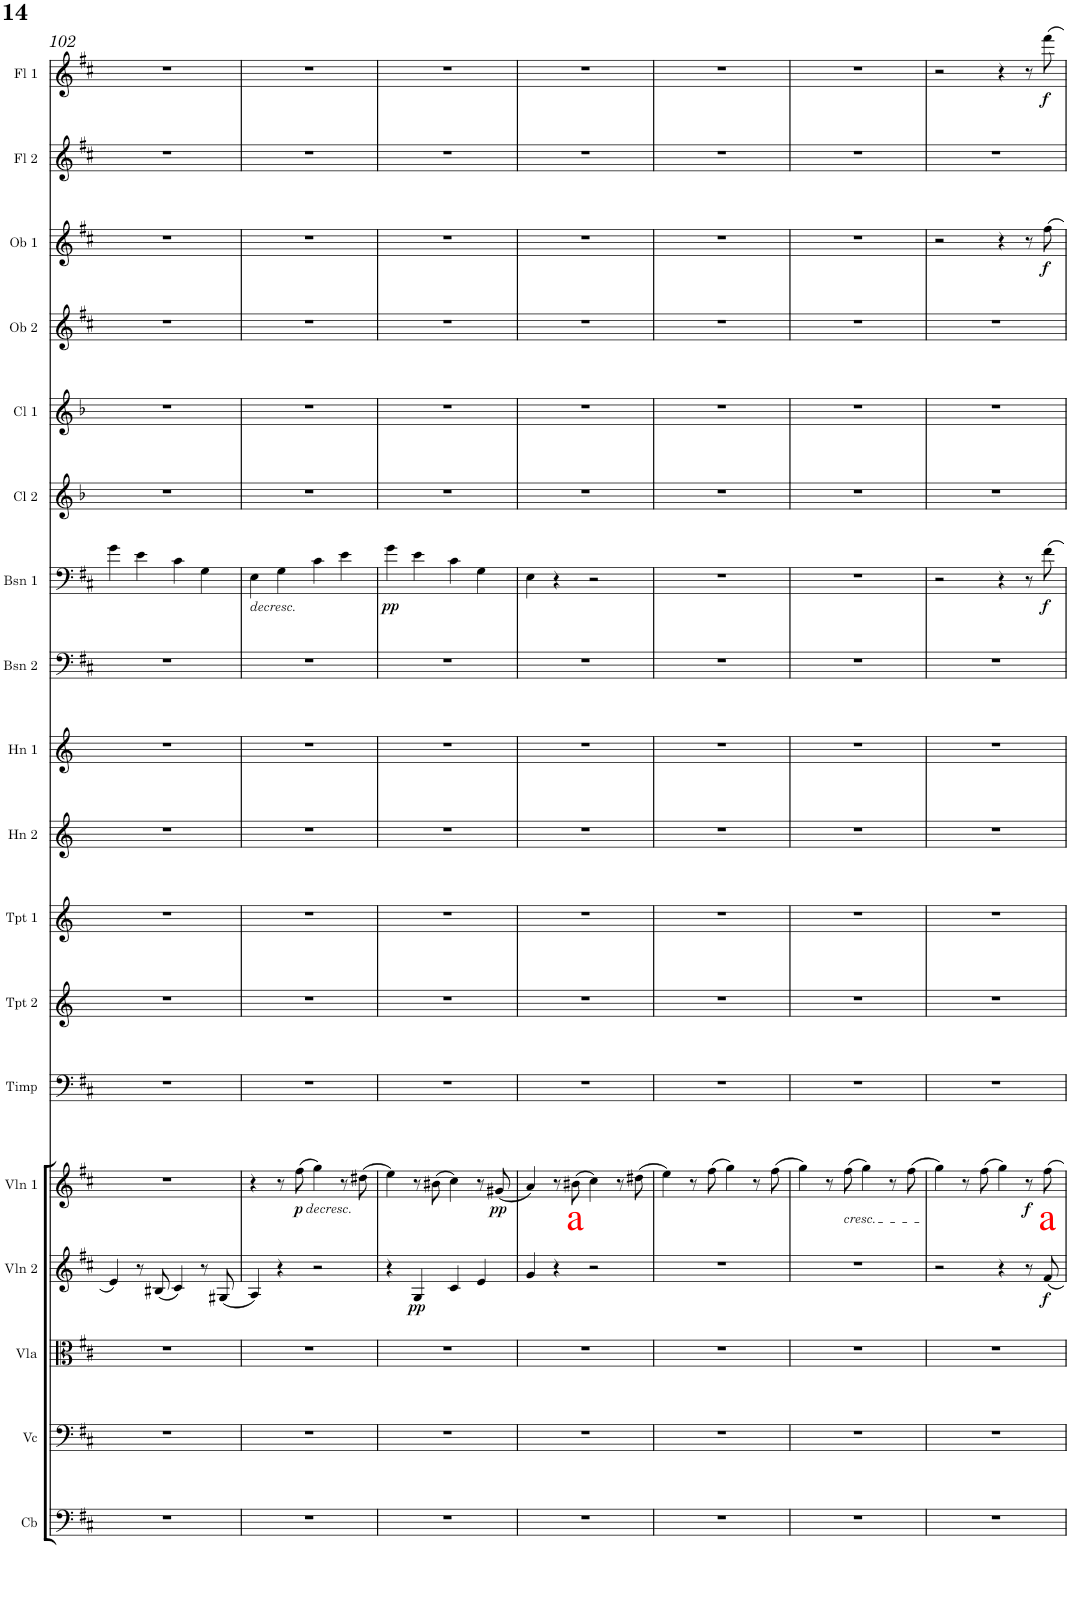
**kern	**kern	**kern	**kern	**dynam	**kern	**text	**dynam	**kern	**kern	**kern	**kern	**kern	**kern	**kern	**dynam	**kern	**kern	**kern	**kern	**dynam	**kern	**kern	**dynam
*part18	*part17	*part16	*part15	*part15	*part14	*part14	*part14	*part13	*part12	*part11	*part10	*part9	*part8	*part7	*part7	*part6	*part5	*part4	*part3	*part3	*part2	*part1	*part1
*staff18	*staff17	*staff16	*staff15	*staff15	*staff14	*staff14	*staff14	*staff13	*staff12	*staff11	*staff10	*staff9	*staff8	*staff7	*staff7	*staff6	*staff5	*staff4	*staff3	*staff3	*staff2	*staff1	*staff1
*I"Contrabass	*I"Violoncello	*I"Viola	*I"Violin 2	*	*I"Violin 1	*	*	*I"Timpani	*I"D Trumpet 2	*I"D Trumpet 1	*I"D Horn 2	*I"D Horn 1	*I"Bassoon 2	*I"Bassoon 1	*	*I"A Clarinet 2	*I"A Clarinet 1	*I"Oboe 2	*I"Oboe 1	*	*I"Flute 2	*I"Flute 1	*
*I'Cb	*I'Vc	*I'Vla	*I'Vln 2	*	*I'Vln 1	*	*	*I'Timp	*I'Tpt 2	*I'Tpt 1	*I'Hn 2	*I'Hn 1	*I'Bsn 2	*I'Bsn 1	*	*I'Cl 2	*I'Cl 1	*I'Ob 2	*I'Ob 1	*	*I'Fl 2	*I'Fl 1	*
!!LO:PB:g=z
*clefF4	*clefF4	*clefC3	*clefG2	*	*clefG2	*	*	*clefF4	*clefG2	*clefG2	*clefG2	*clefG2	*clefF4	*clefF4	*	*clefG2	*clefG2	*clefG2	*clefG2	*	*clefG2	*clefG2	*
*Trd7c12	*	*	*	*	*	*	*	*	*Trd-1c-2	*Trd-1c-2	*Trd6c10	*Trd6c10	*	*	*	*Trd2c3	*Trd2c3	*	*	*	*	*	*
*k[f#c#]	*k[f#c#]	*k[f#c#]	*k[f#c#]	*	*k[f#c#]	*	*	*k[f#c#]	*k[]	*k[]	*k[]	*k[]	*k[f#c#]	*k[f#c#]	*	*k[b-]	*k[b-]	*k[f#c#]	*k[f#c#]	*	*k[f#c#]	*k[f#c#]	*
*M2/2	*M2/2	*M2/2	*M2/2	*	*M2/2	*	*	*M2/2	*M2/2	*M2/2	*M2/2	*M2/2	*M2/2	*M2/2	*	*M2/2	*M2/2	*M2/2	*M2/2	*	*M2/2	*M2/2	*
*met(c|)	*met(c|)	*met(c|)	*met(c|)	*	*met(c|)	*	*	*met(c|)	*met(c|)	*met(c|)	*met(c|)	*met(c|)	*met(c|)	*met(c|)	*	*met(c|)	*met(c|)	*met(c|)	*met(c|)	*	*met(c|)	*met(c|)	*
=102	=102	=102	=102	=102	=102	=102	=102	=102	=102	=102	=102	=102	=102	=102	=102	=102	=102	=102	=102	=102	=102	=102	=102
1r	1r	1r	4e/	.	1r	.	.	1r	1r	1r	1r	1r	1r	4g\	.	1r	1r	1r	1r	.	1r	1r	.
.	.	.	8r	.	.	.	.	.	.	.	.	.	.	4e\	.	.	.	.	.	.	.	.	.
.	.	.	(8B#X/	.	.	.	.	.	.	.	.	.	.	.	.	.	.	.	.	.	.	.	.
.	.	.	4c#/)	.	.	.	.	.	.	.	.	.	.	4c#\	.	.	.	.	.	.	.	.	.
.	.	.	8r	.	.	.	.	.	.	.	.	.	.	4G\	.	.	.	.	.	.	.	.	.
.	.	.	(8G#X/	.	.	.	.	.	.	.	.	.	.	.	.	.	.	.	.	.	.	.	.
=103	=103	=103	=103	=103	=103	=103	=103	=103	=103	=103	=103	=103	=103	=103	=103	=103	=103	=103	=103	=103	=103	=103	=103
!	!	!	!	!	!	!	!	!	!	!	!	!	!	!LO:TX:b:i:t=decresc.	!	!	!	!	!	!	!	!	!
1r	1r	1r	4A/)	.	4r	.	.	1r	1r	1r	1r	1r	1r	4E\	.	1r	1r	1r	1r	.	1r	1r	.
.	.	.	4r	.	8r	.	.	.	.	.	.	.	.	4G\	.	.	.	.	.	.	.	.	.
!	!	!	!	!	!LO:TX:b:i:t=decresc.	!	!	!	!	!	!	!	!	!	!	!	!	!	!	!	!	!	!
!	!	!	!	!	!	!	!LO:DY:b	!	!	!	!	!	!	!	!	!	!	!	!	!	!	!	!
.	.	.	.	.	(8ff#\	.	p	.	.	.	.	.	.	.	.	.	.	.	.	.	.	.	.
.	.	.	2r	.	4gg\)	.	.	.	.	.	.	.	.	4c#\	.	.	.	.	.	.	.	.	.
.	.	.	.	.	8r	.	.	.	.	.	.	.	.	4e\	.	.	.	.	.	.	.	.	.
.	.	.	.	.	(8dd#X\	.	.	.	.	.	.	.	.	.	.	.	.	.	.	.	.	.	.
=104	=104	=104	=104	=104	=104	=104	=104	=104	=104	=104	=104	=104	=104	=104	=104	=104	=104	=104	=104	=104	=104	=104	=104
!	!	!	!	!	!	!	!	!	!	!	!	!	!	!	!LO:DY:b	!	!	!	!	!	!	!	!
1r	1r	1r	4r	.	4ee\)	.	.	1r	1r	1r	1r	1r	1r	4g\	pp	1r	1r	1r	1r	.	1r	1r	.
!	!	!	!	!LO:DY:b	!	!	!	!	!	!	!	!	!	!	!	!	!	!	!	!	!	!	!
.	.	.	4G/	pp	8r	.	.	.	.	.	.	.	.	4e\	.	.	.	.	.	.	.	.	.
.	.	.	.	.	(8b#X\	.	.	.	.	.	.	.	.	.	.	.	.	.	.	.	.	.	.
.	.	.	4c#/	.	4cc#\)	.	.	.	.	.	.	.	.	4c#\	.	.	.	.	.	.	.	.	.
.	.	.	4e/	.	8r	.	.	.	.	.	.	.	.	4G\	.	.	.	.	.	.	.	.	.
!	!	!	!	!	!	!	!LO:DY:b	!	!	!	!	!	!	!	!	!	!	!	!	!	!	!	!
.	.	.	.	.	(8g#X/	.	pp	.	.	.	.	.	.	.	.	.	.	.	.	.	.	.	.
=105	=105	=105	=105	=105	=105	=105	=105	=105	=105	=105	=105	=105	=105	=105	=105	=105	=105	=105	=105	=105	=105	=105	=105
1r	1r	1r	4g/	.	4a/)	.	.	1r	1r	1r	1r	1r	1r	4E\	.	1r	1r	1r	1r	.	1r	1r	.
.	.	.	4r	.	8r	.	.	.	.	.	.	.	.	4r	.	.	.	.	.	.	.	.	.
!	!	!	!	!	!	!LO:LY:b:color=#FF0000	!	!	!	!	!	!	!	!	!	!	!	!	!	!	!	!	!
.	.	.	.	.	(8b#X\	a	.	.	.	.	.	.	.	.	.	.	.	.	.	.	.	.	.
.	.	.	2r	.	4cc#\)	.	.	.	.	.	.	.	.	2r	.	.	.	.	.	.	.	.	.
.	.	.	.	.	8r	.	.	.	.	.	.	.	.	.	.	.	.	.	.	.	.	.	.
.	.	.	.	.	(8dd#X\	.	.	.	.	.	.	.	.	.	.	.	.	.	.	.	.	.	.
=106	=106	=106	=106	=106	=106	=106	=106	=106	=106	=106	=106	=106	=106	=106	=106	=106	=106	=106	=106	=106	=106	=106	=106
1r	1r	1r	1r	.	4ee\)	.	.	1r	1r	1r	1r	1r	1r	1r	.	1r	1r	1r	1r	.	1r	1r	.
.	.	.	.	.	8r	.	.	.	.	.	.	.	.	.	.	.	.	.	.	.	.	.	.
.	.	.	.	.	(8ff#\	.	.	.	.	.	.	.	.	.	.	.	.	.	.	.	.	.	.
.	.	.	.	.	4gg\)	.	.	.	.	.	.	.	.	.	.	.	.	.	.	.	.	.	.
.	.	.	.	.	8r	.	.	.	.	.	.	.	.	.	.	.	.	.	.	.	.	.	.
.	.	.	.	.	(8ff#\	.	.	.	.	.	.	.	.	.	.	.	.	.	.	.	.	.	.
=107	=107	=107	=107	=107	=107	=107	=107	=107	=107	=107	=107	=107	=107	=107	=107	=107	=107	=107	=107	=107	=107	=107	=107
1r	1r	1r	1r	.	4gg\)	.	.	1r	1r	1r	1r	1r	1r	1r	.	1r	1r	1r	1r	.	1r	1r	.
.	.	.	.	.	8r	.	.	.	.	.	.	.	.	.	.	.	.	.	.	.	.	.	.
!	!	!	!	!	!LO:TX:b:i:t=cresc.	!	!	!	!	!	!	!	!	!	!	!	!	!	!	!	!	!	!
.	.	.	.	.	(8ff#\	.	.	.	.	.	.	.	.	.	.	.	.	.	.	.	.	.	.
.	.	.	.	.	4gg\)	.	.	.	.	.	.	.	.	.	.	.	.	.	.	.	.	.	.
.	.	.	.	.	8r	.	.	.	.	.	.	.	.	.	.	.	.	.	.	.	.	.	.
.	.	.	.	.	(8ff#\	.	.	.	.	.	.	.	.	.	.	.	.	.	.	.	.	.	.
=108	=108	=108	=108	=108	=108	=108	=108	=108	=108	=108	=108	=108	=108	=108	=108	=108	=108	=108	=108	=108	=108	=108	=108
1r	1r	1r	2r	.	4gg\)	.	.	1r	1r	1r	1r	1r	1r	2r	.	1r	1r	1r	2r	.	1r	2r	.
.	.	.	.	.	8r	.	.	.	.	.	.	.	.	.	.	.	.	.	.	.	.	.	.
.	.	.	.	.	(8ff#\	.	.	.	.	.	.	.	.	.	.	.	.	.	.	.	.	.	.
.	.	.	4r	.	4gg\)	.	.	.	.	.	.	.	.	4r	.	.	.	.	4r	.	.	4r	.
!	!	!	!	!	!	!	!LO:DY:b	!	!	!	!	!	!	!	!	!	!	!	!	!	!	!	!
.	.	.	8r	.	8r	.	f	.	.	.	.	.	.	8r	.	.	.	.	8r	.	.	8r	.
!	!	!	!	!LO:DY:b	!	!LO:LY:b:color=#FF0000	!	!	!	!	!	!	!	!	!LO:DY:b	!	!	!	!	!LO:DY:b	!	!	!LO:DY:b
.	.	.	8f#/	f	8ff#\	a	.	.	.	.	.	.	.	8f#\	f	.	.	.	8ff#\	f	.	8fff#\	f
=	=	=	=	=	=	=	=	=	=	=	=	=	=	=	=	=	=	=	=	=	=	=	=
*-	*-	*-	*-	*-	*-	*-	*-	*-	*-	*-	*-	*-	*-	*-	*-	*-	*-	*-	*-	*-	*-	*-	*-
